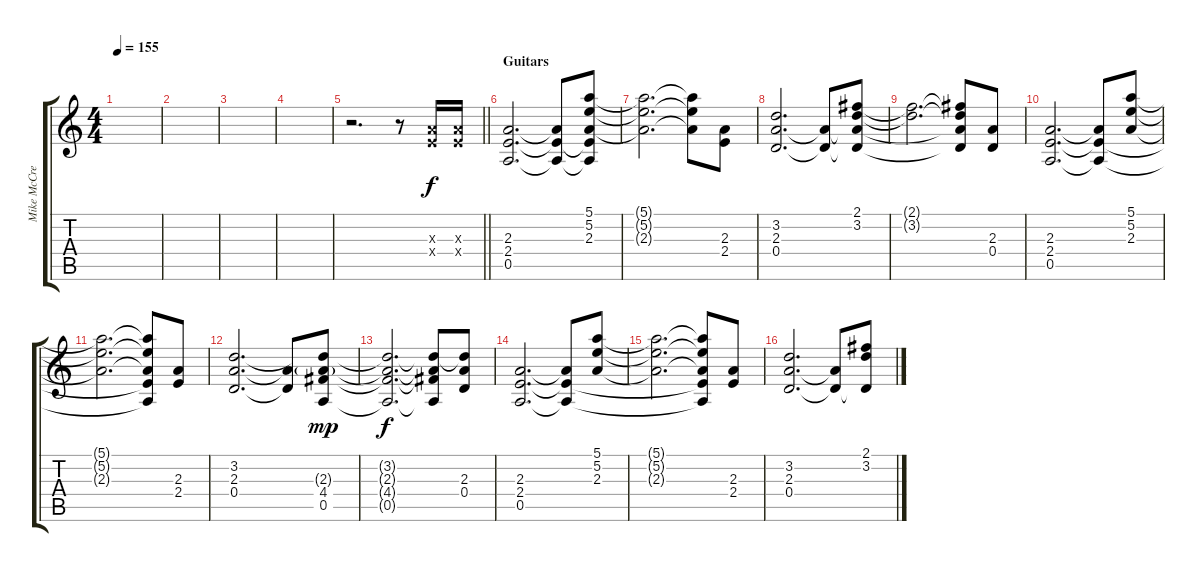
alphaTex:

\track ("Mike McCready" "Mike McCre") {instrument distortionguitar}
\staff {score tabs}
\tuning (E4 B3 G3 D3 A2 E2) {hide}
\ts (4 4)
\tempo 155
\clef g2
\ks c
|
|
|
|
\barLineRight lightlight
r.2{d} r.8 (2.3{x} 2.4{x}).16 (2.3{x} 2.4{x}).16 |
\section ("" "Guitars")
(2.3 2.4 0.5).2{d} (2.3{t} 2.4{t} 0.5{t}).8 (5.1 5.2 2.3 2.4{t} 0.5{t}).8 |
(5.1{t} 5.2{t} 2.3{t}).2{d} (5.1{t} 5.2{t} 2.3{t}).8 (2.3 2.4).8 |
(3.2 2.3 0.4).2{d} (2.3{t} 0.4{t}).8 (2.1 3.2 2.3{t} 0.4{t}).8 |
(2.1{t} 3.2{t}).2{d} (2.1{t} 3.2{t} 2.3{t} 0.4{t}).8 (2.3 0.4).8 |
(2.3 2.4 0.5).2{d} (2.3{t} 2.4{t} 0.5{t}).8 (5.1 5.2 2.3).8 |
(5.1{t} 5.2{t} 2.3{t}).2{d} (5.1{t} 5.2{t} 2.3{t} 2.4{t} 0.5{t}).8 (2.3 2.4).8 |
(3.2 2.3 0.4).2{d} (2.3{t} 0.4{t}).8 (3.2{t} 2.3{g} 4.4 0.5).8{dy mp} |
(3.2{t} 2.3{t} 4.4{t} 0.5{t}).2{d dy f} (3.2{t} 2.3{t} 4.4{t} 0.5{t}).8 (3.2{t} 2.3 0.4).8 |
(2.3 2.4 0.5).2{d} (2.3{t} 2.4{t} 0.5{t}).8 (5.1 5.2 2.3).8 |
(5.1{t} 5.2{t} 2.3{t}).2{d} (5.1{t} 5.2{t} 2.3{t} 2.4{t} 0.5{t}).8 (2.3 2.4).8 |
(3.2 2.3 0.4).2{d} (2.3{t} 0.4{t}).8 (2.1 3.2 0.4{t}).8
